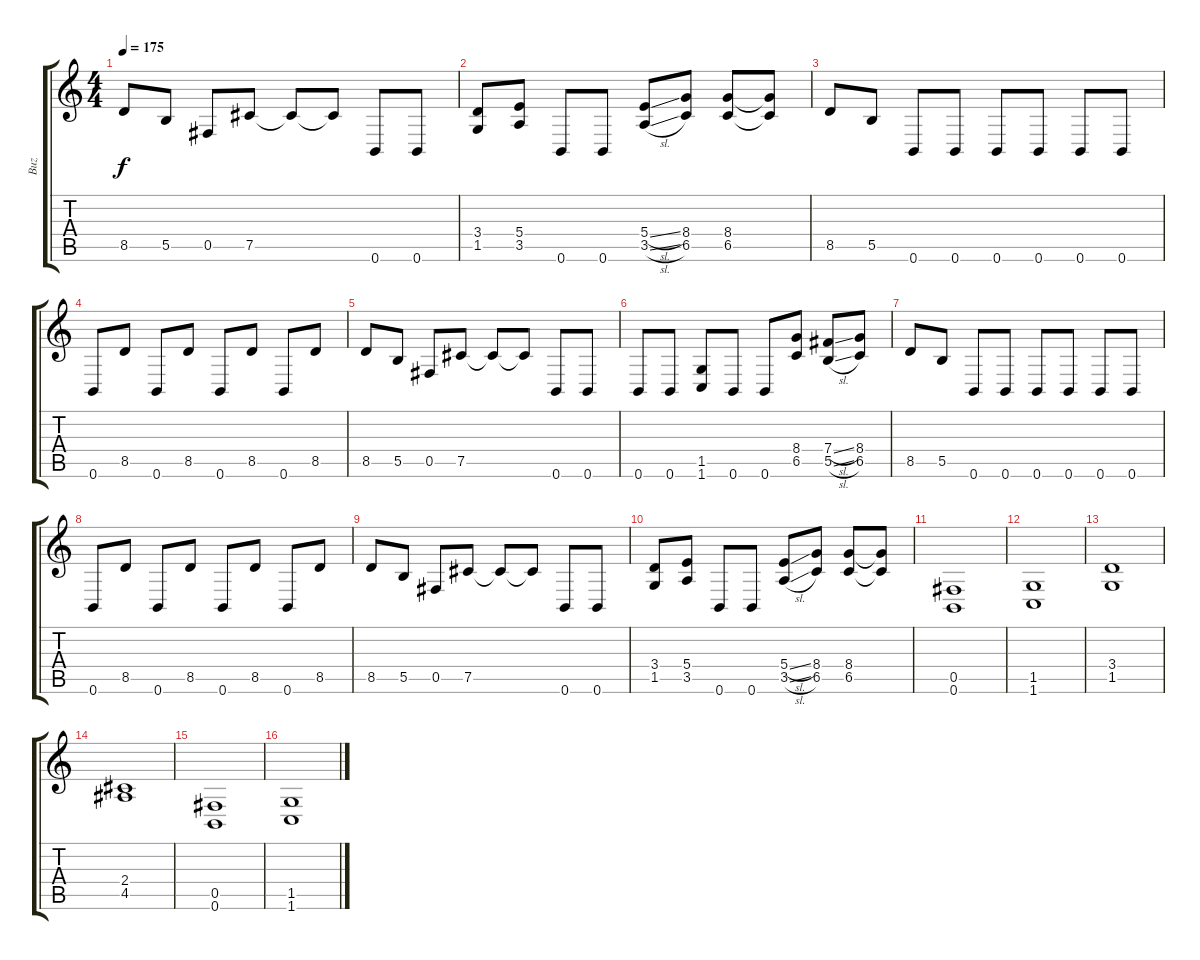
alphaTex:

\track ("Buz" "Buz") {instrument distortionguitar}
\staff {score tabs}
\tuning (Db4 Ab3 E3 B2 Gb2 B1) {hide}
\ts (4 4)
\tempo 175
\clef g2
\ks c
8.5.8{dy f} 5.5.8 0.5.8 7.5.8 7.5{t}.8 7.5{t}.8 0.6.8 0.6.8 |
(3.4 1.5).8 (5.4 3.5).8 0.6.8 0.6.8 (5.4{sl} 3.5{sl}).8 (8.4 6.5).8 (8.4 6.5).8 (8.4{t} 6.5{t}).8 |
8.5.8{instrument distortionguitar} 5.5.8 0.6.8 0.6.8 0.6.8 0.6.8 0.6.8 0.6.8 |
0.6.8 8.5.8 0.6.8 8.5.8 0.6.8 8.5.8 0.6.8 8.5.8 |
8.5.8 5.5.8 0.5.8 7.5.8 7.5{t}.8 7.5{t}.8 0.6.8 0.6.8 |
0.6.8 0.6.8 (1.5 1.6).8 0.6.8 0.6.8 (8.4 6.5).8 (7.4{sl} 5.5{sl}).8 (8.4 6.5).8 |
8.5.8 5.5.8 0.6.8 0.6.8 0.6.8 0.6.8 0.6.8 0.6.8 |
0.6.8 8.5.8 0.6.8 8.5.8 0.6.8 8.5.8 0.6.8 8.5.8 |
8.5.8 5.5.8 0.5.8 7.5.8 7.5{t}.8 7.5{t}.8 0.6.8 0.6.8 |
(3.4 1.5).8 (5.4 3.5).8 0.6.8 0.6.8 (5.4{sl} 3.5{sl}).8 (8.4 6.5).8 (8.4 6.5).8 (8.4{t} 6.5{t}).8 |
(0.5 0.6).1 |
(1.5 1.6).1 |
(3.4 1.5).1 |
(2.4 4.5).1 |
(0.5 0.6).1 |
(1.5 1.6).1
